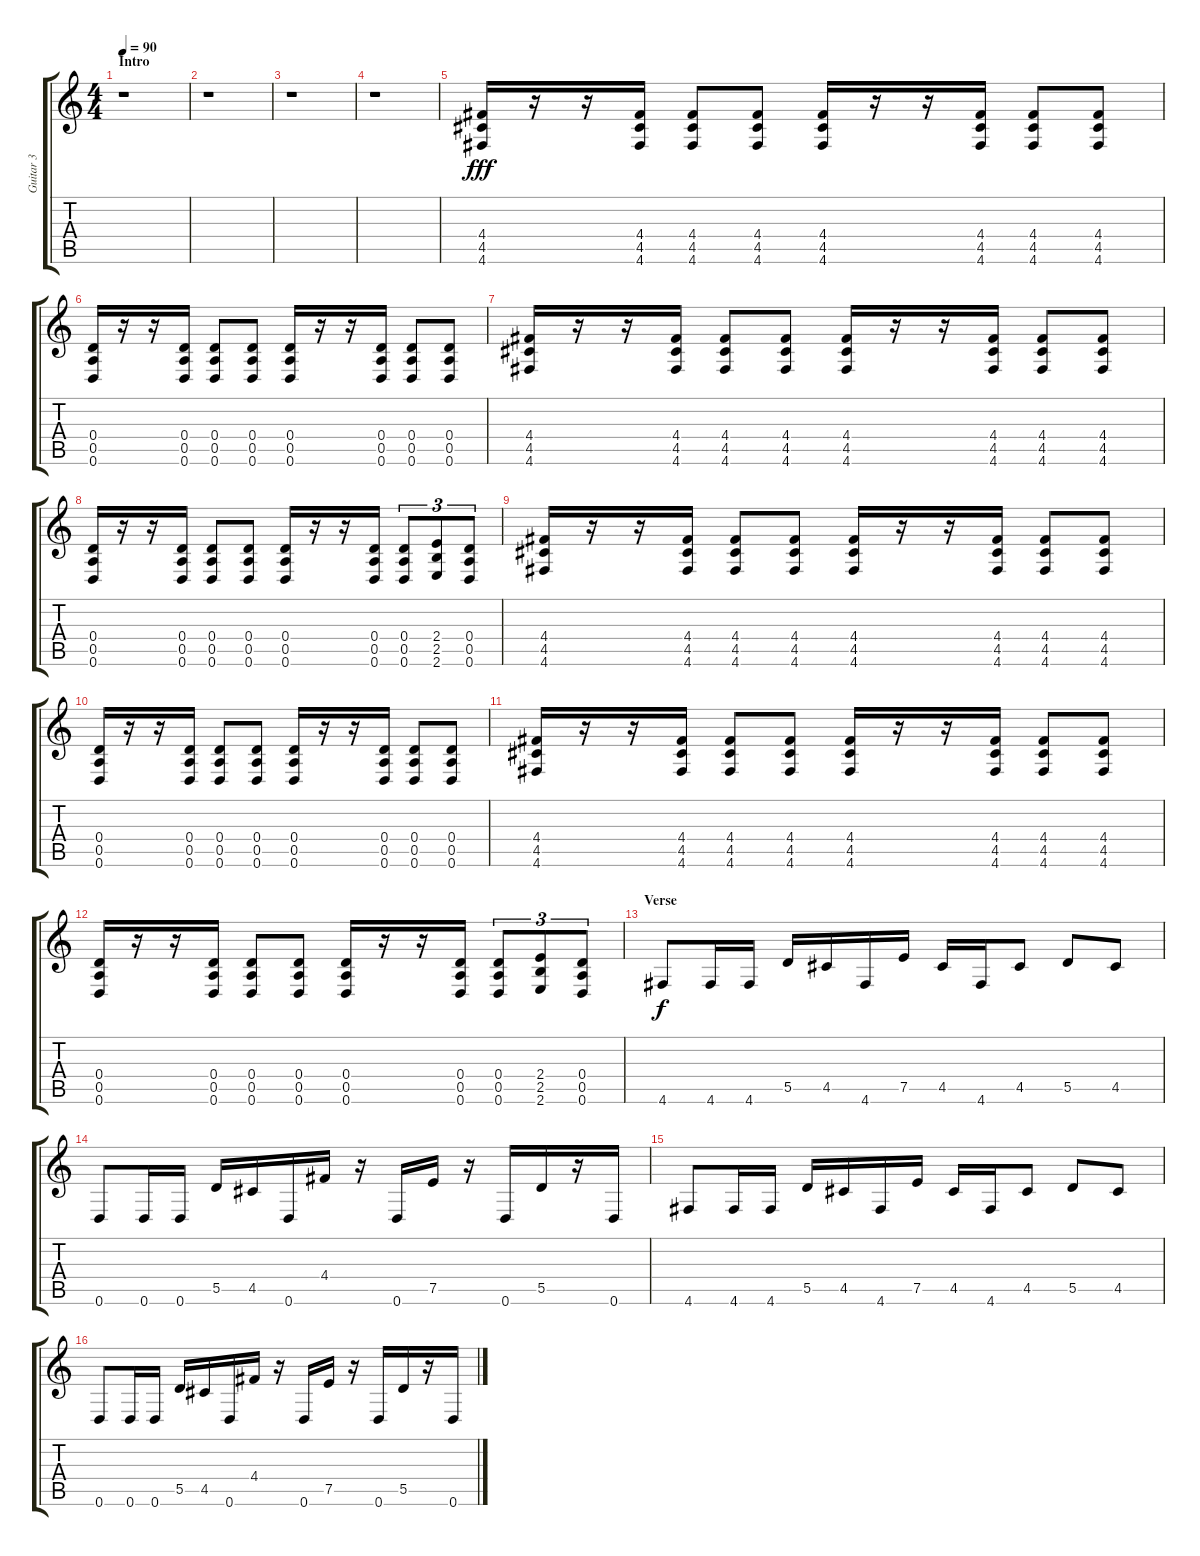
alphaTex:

\track ("Guitar 3" "Guitar 3") {instrument distortionguitar}
\staff {score tabs}
\tuning (E4 B3 G3 D3 A2 D2) {hide}
\ts (4 4)
\section ("" "Intro")
\tempo 90
\clef g2
\ks c
r.1{dy fff instrument distortionguitar} |
r.1 |
r.1 |
r.1 |
(4.4 4.5 4.6).16 r.16 r.16 (4.4 4.5 4.6).16 (4.4 4.5 4.6).8 (4.4 4.5 4.6).8 (4.4 4.5 4.6).16 r.16 r.16 (4.4 4.5 4.6).16 (4.4 4.5 4.6).8 (4.4 4.5 4.6).8 |
(0.4 0.5 0.6).16 r.16 r.16 (0.4 0.5 0.6).16 (0.4 0.5 0.6).8 (0.4 0.5 0.6).8 (0.4 0.5 0.6).16 r.16 r.16 (0.4 0.5 0.6).16 (0.4 0.5 0.6).8 (0.4 0.5 0.6).8 |
(4.4 4.5 4.6).16 r.16 r.16 (4.4 4.5 4.6).16 (4.4 4.5 4.6).8 (4.4 4.5 4.6).8 (4.4 4.5 4.6).16 r.16 r.16 (4.4 4.5 4.6).16 (4.4 4.5 4.6).8 (4.4 4.5 4.6).8 |
(0.4 0.5 0.6).16 r.16 r.16 (0.4 0.5 0.6).16 (0.4 0.5 0.6).8 (0.4 0.5 0.6).8 (0.4 0.5 0.6).16 r.16 r.16 (0.4 0.5 0.6).16 (0.4 0.5 0.6).8{tu (3 2)} (2.4 2.5 2.6).8{tu (3 2)} (0.4 0.5 0.6).8{tu (3 2)} |
(4.4 4.5 4.6).16 r.16 r.16 (4.4 4.5 4.6).16 (4.4 4.5 4.6).8 (4.4 4.5 4.6).8 (4.4 4.5 4.6).16 r.16 r.16 (4.4 4.5 4.6).16 (4.4 4.5 4.6).8 (4.4 4.5 4.6).8 |
(0.4 0.5 0.6).16 r.16 r.16 (0.4 0.5 0.6).16 (0.4 0.5 0.6).8 (0.4 0.5 0.6).8 (0.4 0.5 0.6).16 r.16 r.16 (0.4 0.5 0.6).16 (0.4 0.5 0.6).8 (0.4 0.5 0.6).8 |
(4.4 4.5 4.6).16 r.16 r.16 (4.4 4.5 4.6).16 (4.4 4.5 4.6).8 (4.4 4.5 4.6).8 (4.4 4.5 4.6).16 r.16 r.16 (4.4 4.5 4.6).16 (4.4 4.5 4.6).8 (4.4 4.5 4.6).8 |
(0.4 0.5 0.6).16 r.16 r.16 (0.4 0.5 0.6).16 (0.4 0.5 0.6).8 (0.4 0.5 0.6).8 (0.4 0.5 0.6).16 r.16 r.16 (0.4 0.5 0.6).16 (0.4 0.5 0.6).8{tu (3 2)} (2.4 2.5 2.6).8{tu (3 2)} (0.4 0.5 0.6).8{tu (3 2)} |
\section ("" "Verse")
4.6.8{dy f instrument electricguitarclean} 4.6.16 4.6.16 5.5.16 4.5.16 4.6.16 7.5.16 4.5.16 4.6.16 4.5.8 5.5.8 4.5.8 |
0.6.8{instrument electricguitarclean} 0.6.16 0.6.16 5.5.16 4.5.16 0.6.16 4.4.16 r.16 0.6.16 7.5.16 r.16 0.6.16 5.5.16 r.16 0.6.16 |
4.6.8{instrument electricguitarclean} 4.6.16 4.6.16 5.5.16 4.5.16 4.6.16 7.5.16 4.5.16 4.6.16 4.5.8 5.5.8 4.5.8 |
0.6.8{instrument electricguitarclean} 0.6.16 0.6.16 5.5.16 4.5.16 0.6.16 4.4.16 r.16 0.6.16 7.5.16 r.16 0.6.16 5.5.16 r.16 0.6.16
